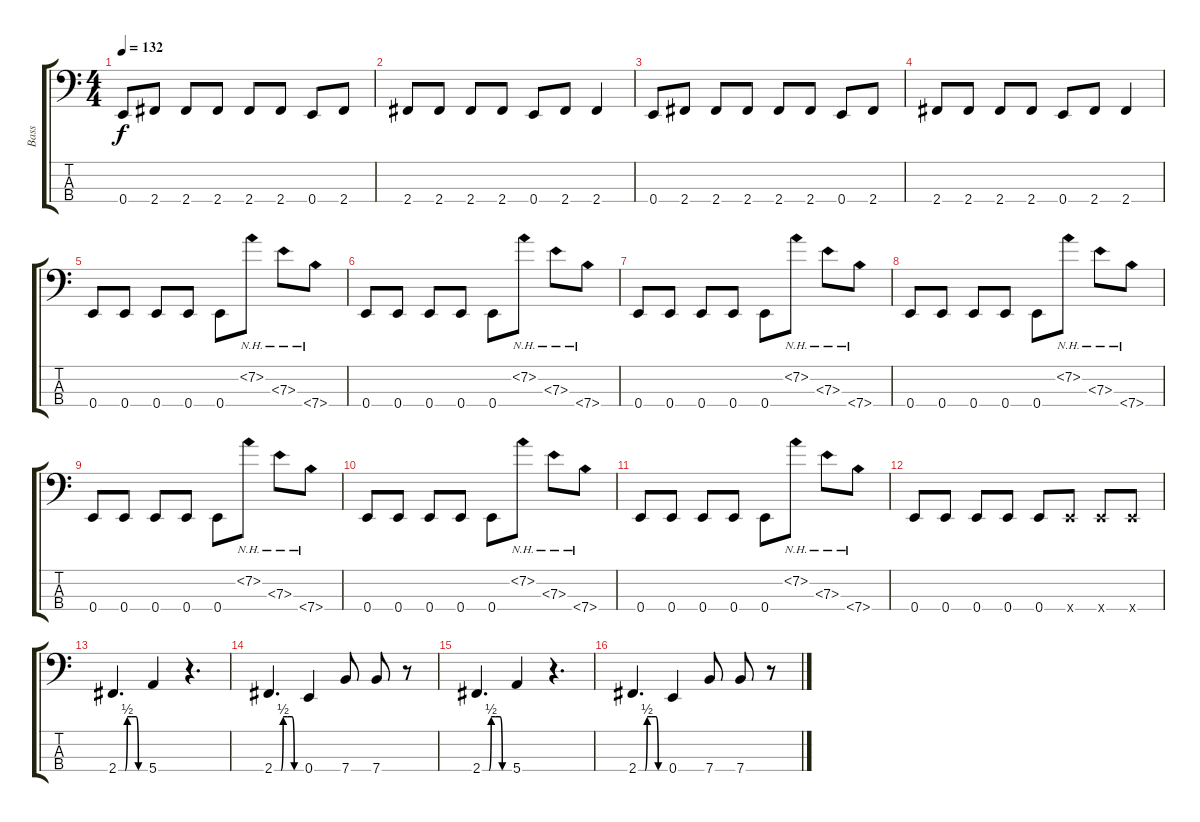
\track ("Bass" "Bass") {instrument electricbasspick}
\staff {score tabs}
\tuning (G2 D2 A1 E1) {hide}
\ts (4 4)
\tempo 132
\clef f4
\ks c
0.4.8{dy f} 2.4.8 2.4.8 2.4.8 2.4.8 2.4.8 0.4.8 2.4.8 |
2.4.8 2.4.8 2.4.8 2.4.8 0.4.8 2.4.8 2.4.4 |
0.4.8 2.4.8 2.4.8 2.4.8 2.4.8 2.4.8 0.4.8 2.4.8 |
2.4.8 2.4.8 2.4.8 2.4.8 0.4.8 2.4.8 2.4.4 |
0.4.8 0.4.8 0.4.8 0.4.8 0.4.8 7.2{nh}.8 7.3{nh}.8 7.4{nh}.8 |
0.4.8 0.4.8 0.4.8 0.4.8 0.4.8 7.2{nh}.8 7.3{nh}.8 7.4{nh}.8 |
0.4.8 0.4.8 0.4.8 0.4.8 0.4.8 7.2{nh}.8 7.3{nh}.8 7.4{nh}.8 |
0.4.8 0.4.8 0.4.8 0.4.8 0.4.8 7.2{nh}.8 7.3{nh}.8 7.4{nh}.8 |
0.4.8 0.4.8 0.4.8 0.4.8 0.4.8 7.2{nh}.8 7.3{nh}.8 7.4{nh}.8 |
0.4.8 0.4.8 0.4.8 0.4.8 0.4.8 7.2{nh}.8 7.3{nh}.8 7.4{nh}.8 |
0.4.8 0.4.8 0.4.8 0.4.8 0.4.8 7.2{nh}.8 7.3{nh}.8 7.4{nh}.8 |
0.4.8 0.4.8 0.4.8 0.4.8 0.4.8 0.4{x}.8 0.4{x}.8 0.4{x}.8 |
2.4{be (custom 0 0 10 0 15 0 20 2 30 2 40 2 45 0 60 0)}.4{d} 5.4.4 r.4{d} |
2.4{be (custom 0 0 10 0 15 0 20 2 30 2 40 2 45 0 60 0)}.4{d} 0.4.4 7.4.8 7.4.8 r.8 |
2.4{be (custom 0 0 10 0 15 0 20 2 30 2 40 2 45 0 60 0)}.4{d} 5.4.4 r.4{d} |
2.4{be (custom 0 0 10 0 15 0 20 2 30 2 40 2 45 0 60 0)}.4{d} 0.4.4 7.4.8 7.4.8 r.8
